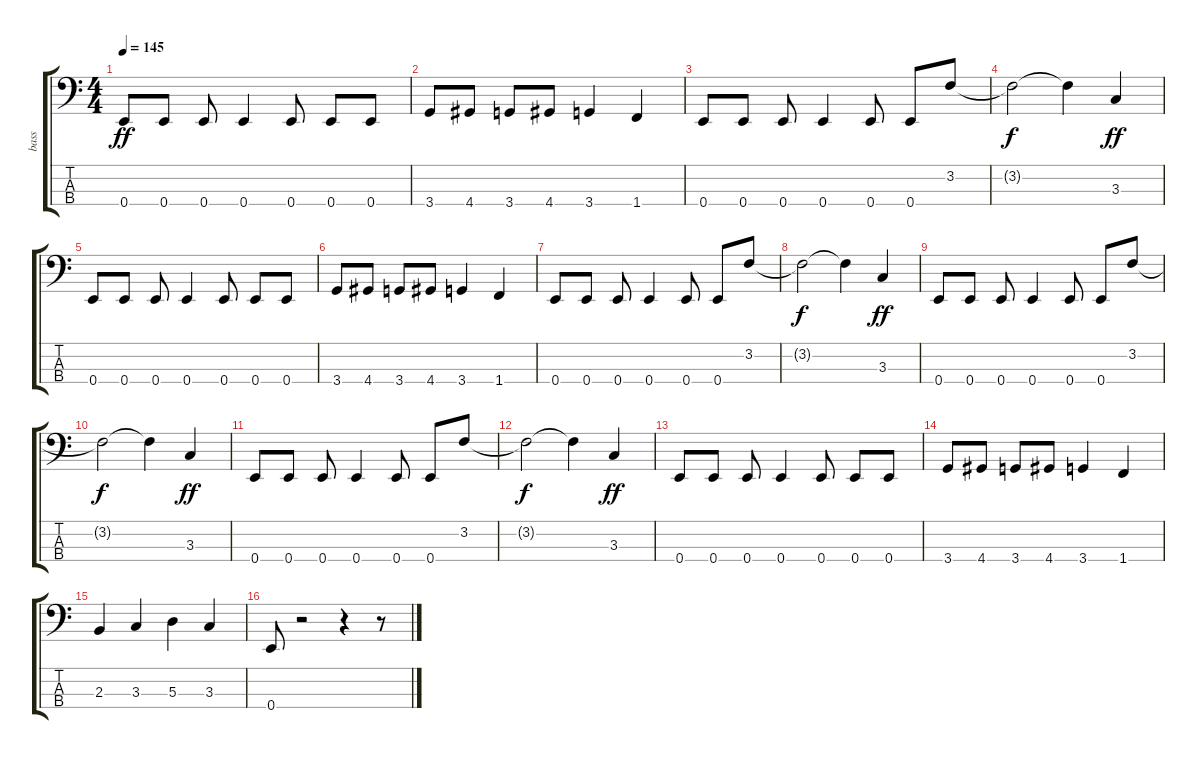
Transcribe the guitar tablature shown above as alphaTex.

\track ("bass" "bass") {instrument electricbassfinger}
\staff {score tabs}
\tuning (G2 D2 A1 E1) {hide}
\ts (4 4)
\tempo 145
\clef f4
\ks c
0.4.8{dy ff} 0.4.8 0.4.8 0.4.4 0.4.8 0.4.8 0.4.8 |
3.4.8 4.4.8 3.4.8 4.4.8 3.4.4 1.4.4 |
0.4.8 0.4.8 0.4.8 0.4.4 0.4.8 0.4.8 3.2.8 |
3.2{t}.2{dy f} 3.2{t}.4 3.3.4{dy ff} |
0.4.8 0.4.8 0.4.8 0.4.4 0.4.8 0.4.8 0.4.8 |
3.4.8 4.4.8 3.4.8 4.4.8 3.4.4 1.4.4 |
0.4.8 0.4.8 0.4.8 0.4.4 0.4.8 0.4.8 3.2.8 |
3.2{t}.2{dy f} 3.2{t}.4 3.3.4{dy ff} |
0.4.8 0.4.8 0.4.8 0.4.4 0.4.8 0.4.8 3.2.8 |
3.2{t}.2{dy f} 3.2{t}.4 3.3.4{dy ff} |
0.4.8 0.4.8 0.4.8 0.4.4 0.4.8 0.4.8 3.2.8 |
3.2{t}.2{dy f} 3.2{t}.4 3.3.4{dy ff} |
0.4.8 0.4.8 0.4.8 0.4.4 0.4.8 0.4.8 0.4.8 |
3.4.8 4.4.8 3.4.8 4.4.8 3.4.4 1.4.4 |
2.3.4 3.3.4 5.3.4 3.3.4 |
0.4.8 r.2 r.4 r.8
